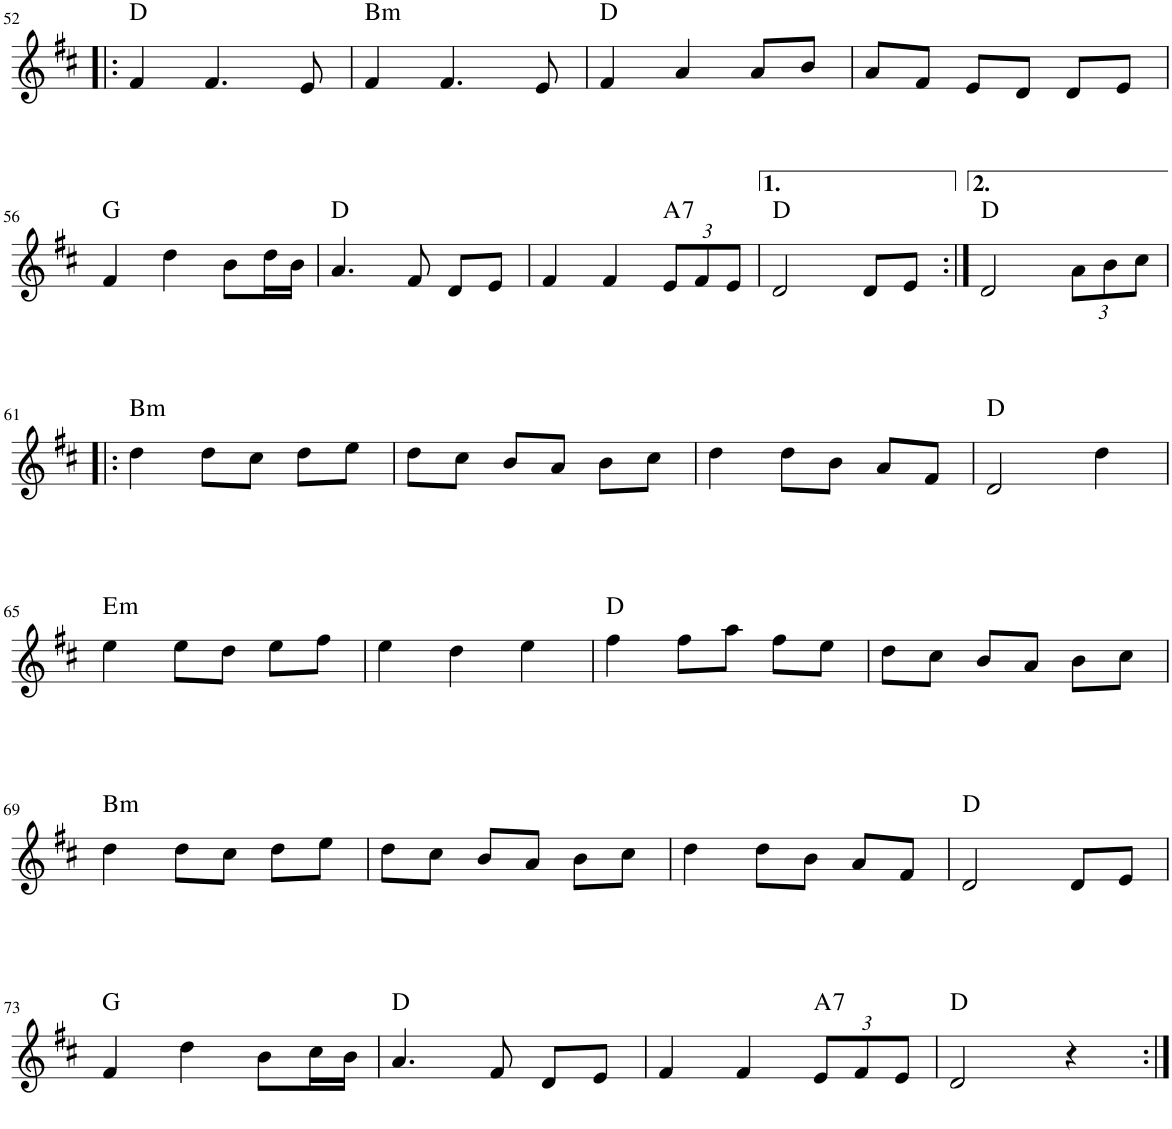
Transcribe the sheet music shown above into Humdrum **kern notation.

**kern	**harte
*part1	*part1
*staff1	*
*I"Piano	*
*I'Pno.	*
!!LO:PB:g=z
*clefG2	*
*k[f#c#]	*
*M3/4	*
=52!|:	=52!|:
4f#/	D:maj
4.f#/	.
8e/	.
=53	=53
!	!LO:H:kt=m
4f#/	B:min
4.f#/	.
8e/	.
=54	=54
4f#/	D:maj
4a/	.
8a/L	.
8b/J	.
=55	=55
8a/L	.
8f#/J	.
8e/L	.
8d/J	.
8d/L	.
8e/J	.
!!LO:LB:g=z
=56	=56
4f#/	G:maj
4dd\	.
8b\L	.
16dd\L	.
16b\JJ	.
=57	=57
4.a/	D:maj
8f#/	.
8d/L	.
8e/J	.
=58	=58
4f#/	.
4f#/	.
*Xbrackettup	*
!	!LO:H:kt=7
12e/L	A:7
12f#/	.
12e/J	.
=59	=59
2d/	D:maj
8d/L	.
8e/J	.
=60:|!	=60:|!
2d/	D:maj
12a\L	.
12b\	.
12cc#\J	.
!!LO:LB:g=z
=61!|:	=61!|:
!	!LO:H:kt=m
4dd\	B:min
8dd\L	.
8cc#\J	.
8dd\L	.
8ee\J	.
=62	=62
8dd\L	.
8cc#\J	.
8b/L	.
8a/J	.
8b\L	.
8cc#\J	.
=63	=63
4dd\	.
8dd\L	.
8b\J	.
8a/L	.
8f#/J	.
=64	=64
2d/	D:maj
4dd\	.
!!LO:LB:g=z
=65	=65
!	!LO:H:kt=m
4ee\	E:min
8ee\L	.
8dd\J	.
8ee\L	.
8ff#\J	.
=66	=66
4ee\	.
4dd\	.
4ee\	.
=67	=67
4ff#\	D:maj
8ff#\L	.
8aa\J	.
8ff#\L	.
8ee\J	.
=68	=68
8dd\L	.
8cc#\J	.
8b/L	.
8a/J	.
8b\L	.
8cc#\J	.
!!LO:LB:g=z
=69	=69
!	!LO:H:kt=m
4dd\	B:min
8dd\L	.
8cc#\J	.
8dd\L	.
8ee\J	.
=70	=70
8dd\L	.
8cc#\J	.
8b/L	.
8a/J	.
8b\L	.
8cc#\J	.
=71	=71
4dd\	.
8dd\L	.
8b\J	.
8a/L	.
8f#/J	.
=72	=72
2d/	D:maj
8d/L	.
8e/J	.
!!LO:LB:g=z
=73	=73
4f#/	G:maj
4dd\	.
8b\L	.
16cc#\L	.
16b\JJ	.
=74	=74
4.a/	D:maj
8f#/	.
8d/L	.
8e/J	.
=75	=75
4f#/	.
4f#/	.
!	!LO:H:kt=7
12e/L	A:7
12f#/	.
12e/J	.
=76	=76
2d/	D:maj
4r	.
=:|!	=:|!
*-	*-
